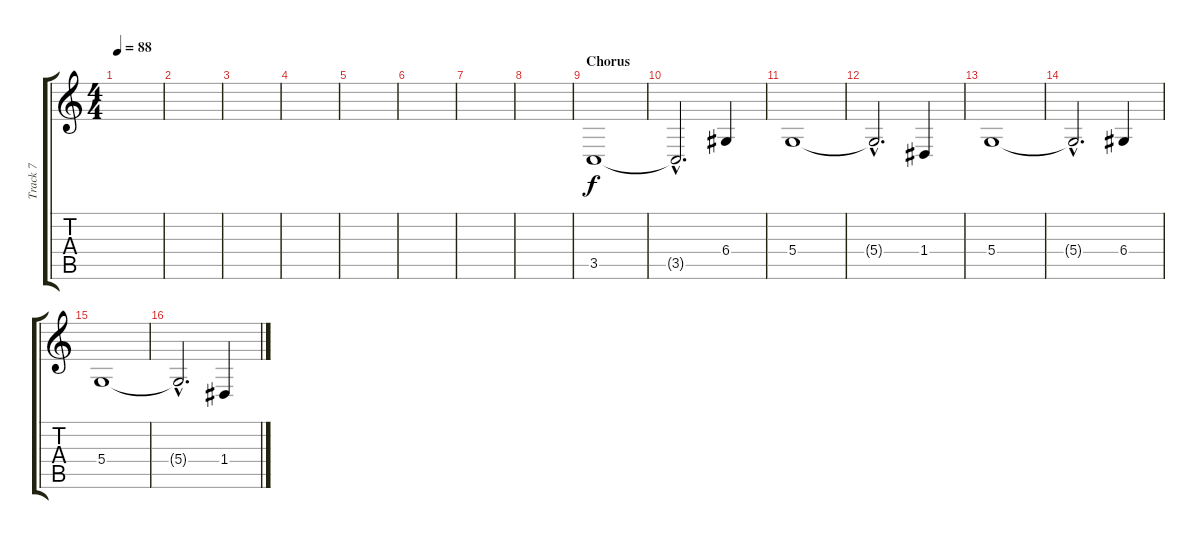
\track ("Track 7" "Track 7") {instrument lead2sawtooth}
\staff {score tabs}
\tuning (E4 B3 G3 D3 A2 E2) {hide}
\ts (4 4)
\tempo 88
\clef g2
\ks c
|
|
|
|
|
|
|
|
\section ("" "Chorus")
3.5.1 |
3.5{hac t}.2{d} 6.4.4 |
5.4.1 |
5.4{hac t}.2{d} 1.4.4 |
5.4.1 |
5.4{hac t}.2{d} 6.4.4 |
5.4.1 |
5.4{hac t}.2{d} 1.4.4
